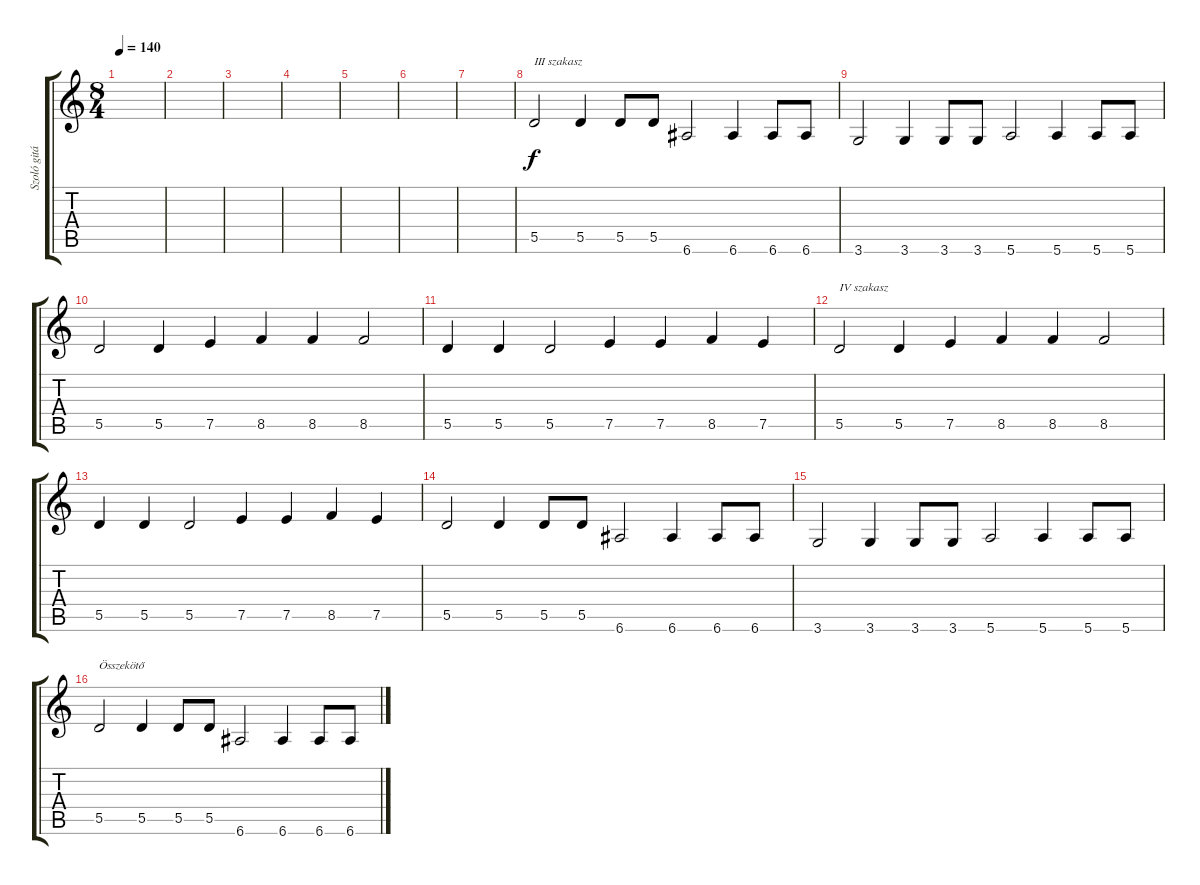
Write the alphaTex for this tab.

\track ("Szoló gitár" "Szoló gitá") {instrument overdrivenguitar}
\staff {score tabs}
\tuning (E4 B3 G3 D3 A2 E2) {hide}
\ts (8 4)
\tempo 140
\clef g2
\ks c
|
|
|
|
|
|
|
5.5.2{txt "III szakasz"} 5.5.4 5.5.8 5.5.8 6.6.2 6.6.4 6.6.8 6.6.8 |
3.6.2 3.6.4 3.6.8 3.6.8 5.6.2 5.6.4 5.6.8 5.6.8 |
5.5.2 5.5.4 7.5.4 8.5.4 8.5.4 8.5.2 |
5.5.4 5.5.4 5.5.2 7.5.4 7.5.4 8.5.4 7.5.4 |
5.5.2{txt "IV szakasz"} 5.5.4 7.5.4 8.5.4 8.5.4 8.5.2 |
5.5.4 5.5.4 5.5.2 7.5.4 7.5.4 8.5.4 7.5.4 |
5.5.2 5.5.4 5.5.8 5.5.8 6.6.2 6.6.4 6.6.8 6.6.8 |
3.6.2 3.6.4 3.6.8 3.6.8 5.6.2 5.6.4 5.6.8 5.6.8 |
5.5.2{txt "Összekötő"} 5.5.4 5.5.8 5.5.8 6.6.2 6.6.4 6.6.8 6.6.8
